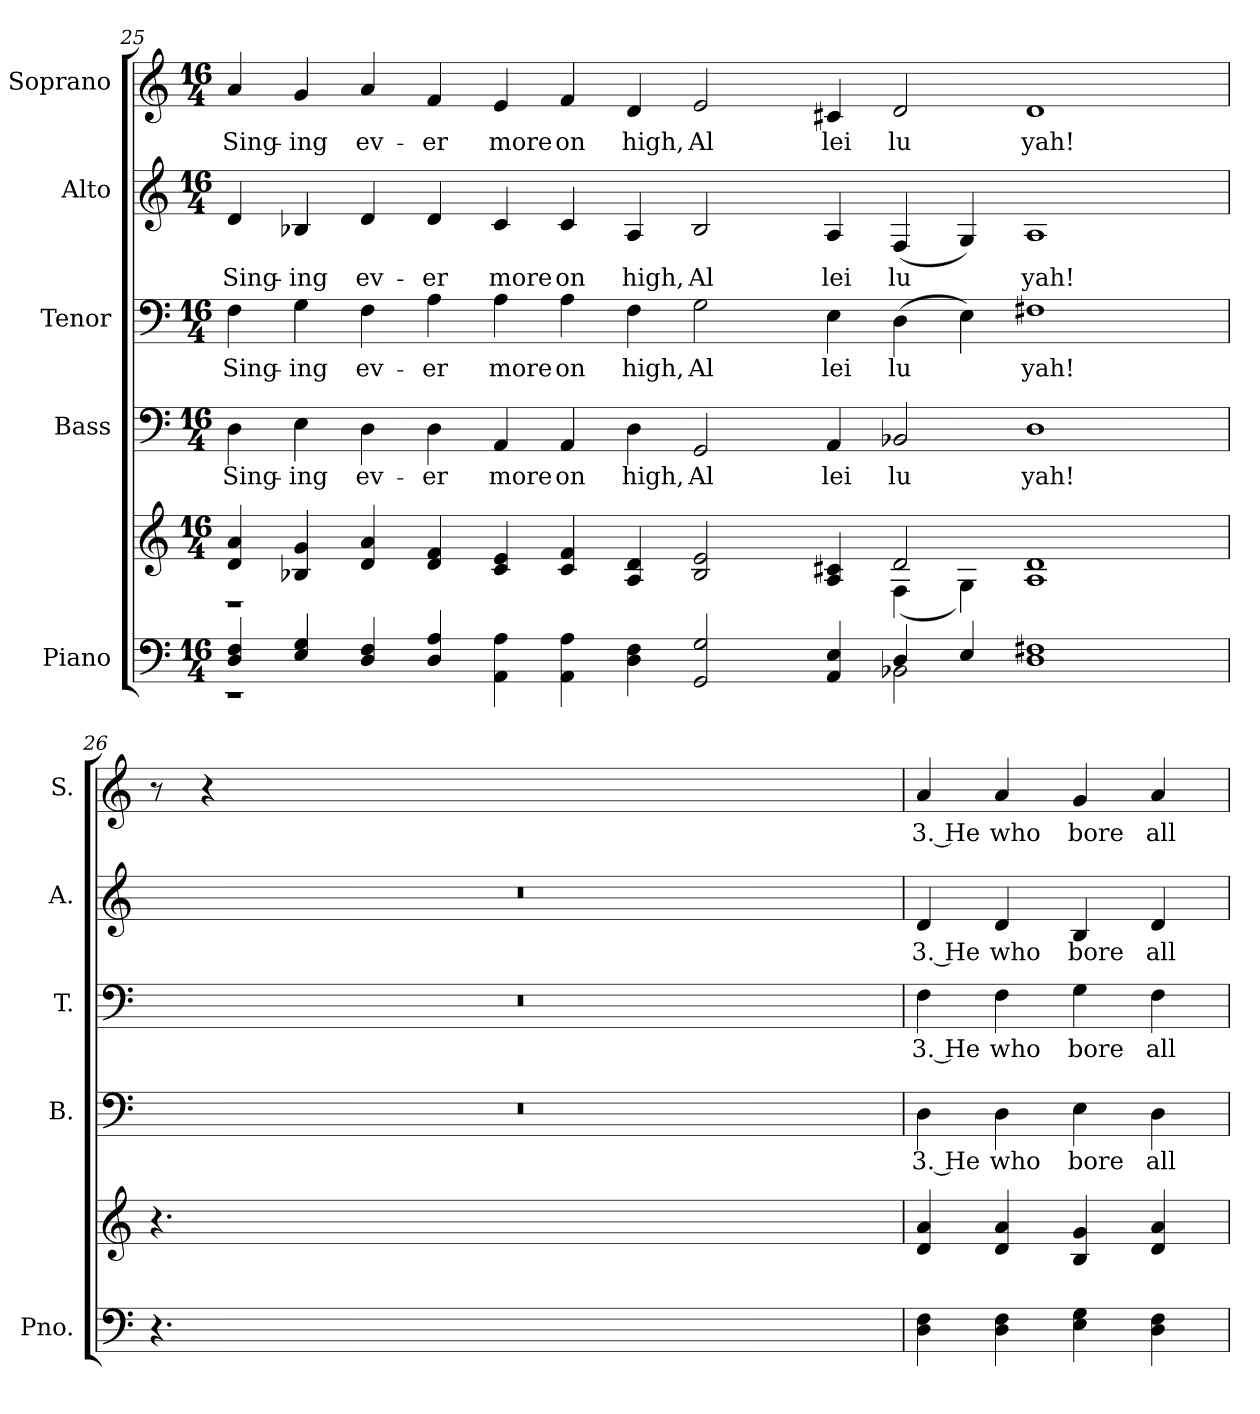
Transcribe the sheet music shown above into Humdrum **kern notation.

**kern	**kern	**kern	**text	**kern	**text	**kern	**text	**kern	**text
*part5	*part5	*part4	*part4	*part3	*part3	*part2	*part2	*part1	*part1
*staff6	*staff5	*staff4	*staff4	*staff3	*staff3	*staff2	*staff2	*staff1	*staff1
*I"Piano	*	*I"Bass	*	*I"Tenor	*	*I"Alto	*	*I"Soprano	*
*I'Pno.	*	*I'B.	*	*I'T.	*	*I'A.	*	*I'S.	*
!!LO:PB:g=z
*clefF4	*clefG2	*clefF4	*	*clefF4	*	*clefG2	*	*clefG2	*
*k[]	*k[]	*k[]	*	*k[]	*	*k[]	*	*k[]	*
*C:	*C:	*C:	*	*C:	*	*C:	*	*C:	*
*M16/4	*M16/4	*M16/4	*	*M16/4	*	*M16/4	*	*M16/4	*
=25	=25	=25	=25	=25	=25	=25	=25	=25	=25
*^	*^	*	*	*	*	*	*	*	*
!	!	!	!	!	!LO:LY:b:color=#000000	!	!	!	!	!	!
!	!	!	!	!	!	!	!LO:LY:b:color=#000000	!	!	!	!
!	!	!	!	!	!	!	!	!	!LO:LY:b:color=#000000	!	!
!	!	!	!	!	!	!	!	!	!	!	!LO:LY:b:color=#000000
4Di/ 4Fi	1r	4di/ 4ai	1r	4Di\	Sing-	4Fi\	Sing-	4di/	Sing-	4ai/	Sing-
!	!	!	!	!	!LO:LY:b:color=#000000	!	!	!	!	!	!
!	!	!	!	!	!	!	!LO:LY:b:color=#000000	!	!	!	!
!	!	!	!	!	!	!	!	!	!LO:LY:b:color=#000000	!	!
!	!	!	!	!	!	!	!	!	!	!	!LO:LY:b:color=#000000
4Ei/ 4Gi	.	4B-Xi/ 4gi	.	4Ei\	-ing	4Gi\	-ing	4B-Xi/	-ing	4gi/	-ing
!	!	!	!	!	!LO:LY:b:color=#000000	!	!	!	!	!	!
!	!	!	!	!	!	!	!LO:LY:b:color=#000000	!	!	!	!
!	!	!	!	!	!	!	!	!	!LO:LY:b:color=#000000	!	!
!	!	!	!	!	!	!	!	!	!	!	!LO:LY:b:color=#000000
4Di/ 4Fi	.	4di/ 4ai	.	4Di\	ev-	4Fi\	ev-	4di/	ev-	4ai/	ev-
!	!	!	!	!	!LO:LY:b:color=#000000	!	!	!	!	!	!
!	!	!	!	!	!	!	!LO:LY:b:color=#000000	!	!	!	!
!	!	!	!	!	!	!	!	!	!LO:LY:b:color=#000000	!	!
!	!	!	!	!	!	!	!	!	!	!	!LO:LY:b:color=#000000
4Di/ 4Ai	.	4di/ 4fi	.	4Di\	-er	4Ai\	-er	4di/	-er	4fi/	-er
!	!	!	!	!	!LO:LY:b:color=#000000	!	!	!	!	!	!
!	!	!	!	!	!	!	!LO:LY:b:color=#000000	!	!	!	!
!	!	!	!	!	!	!	!	!	!LO:LY:b:color=#000000	!	!
!	!	!	!	!	!	!	!	!	!	!	!LO:LY:b:color=#000000
4AAi\ 4Ai	1ryy	4ci/ 4ei	1ryy	4AAi/	more	4Ai\	more	4ci/	more	4ei/	more
!	!	!	!	!	!LO:LY:b:color=#000000	!	!	!	!	!	!
!	!	!	!	!	!	!	!LO:LY:b:color=#000000	!	!	!	!
!	!	!	!	!	!	!	!	!	!LO:LY:b:color=#000000	!	!
!	!	!	!	!	!	!	!	!	!	!	!LO:LY:b:color=#000000
4AAi\ 4Ai	.	4ci/ 4fi	.	4AAi/	on	4Ai\	on	4ci/	on	4fi/	on
!	!	!	!	!	!LO:LY:b:color=#000000	!	!	!	!	!	!
!	!	!	!	!	!	!	!LO:LY:b:color=#000000	!	!	!	!
!	!	!	!	!	!	!	!	!	!LO:LY:b:color=#000000	!	!
!	!	!	!	!	!	!	!	!	!	!	!LO:LY:b:color=#000000
4Di\ 4Fi	.	4Ai/ 4di	.	4Di\	high,	4Fi\	high,	4Ai/	high,	4di/	high,
!	!	!	!	!	!LO:LY:b:color=#000000	!	!	!	!	!	!
!	!	!	!	!	!	!	!LO:LY:b:color=#000000	!	!	!	!
!	!	!	!	!	!	!	!	!	!LO:LY:b:color=#000000	!	!
!	!	!	!	!	!	!	!	!	!	!	!LO:LY:b:color=#000000
2GGi/ 2Gi	.	2B-i/ 2ei	.	2GGi/	Al	2Gi\	Al	2B-i/	Al	2ei/	Al
.	2ryy	.	2ryy	.	.	.	.	.	.	.	.
!	!	!	!	!	!LO:LY:b:color=#000000	!	!	!	!	!	!
!	!	!	!	!	!	!	!LO:LY:b:color=#000000	!	!	!	!
!	!	!	!	!	!	!	!	!	!LO:LY:b:color=#000000	!	!
!	!	!	!	!	!	!	!	!	!	!	!LO:LY:b:color=#000000
4AAi/ 4Ei	.	4Ai/ 4c#Xi	.	4AAi/	lei	4Ei\	lei	4Ai/	lei	4c#Xi/	lei
!	!	!	!	!	!LO:LY:b:color=#000000	!	!	!	!	!	!
!	!	!	!	!	!	!	!LO:LY:b:color=#000000	!	!	!	!
!	!	!	!	!	!	!	!	!	!LO:LY:b:color=#000000	!	!
!	!	!	!	!	!	!	!	!	!	!	!LO:LY:b:color=#000000
4Di/	2BB-Xi\	2di/	(4Fi\	2BB-Xi/	lu	(4Di\	lu	(4Fi/	lu	2di/	lu
4Ei/	.	.	4Gi\)	.	.	4Ei\)	.	4Gi/)	.	.	.
!	!	!	!	!	!LO:LY:b:color=#000000	!	!	!	!	!	!
!	!	!	!	!	!	!	!LO:LY:b:color=#000000	!	!	!	!
!	!	!	!	!	!	!	!	!	!LO:LY:b:color=#000000	!	!
!	!	!	!	!	!	!	!	!	!	!	!LO:LY:b:color=#000000
1Di 1F#Xi	2ryy	1Ai 1di	2ryy	1Di	yah!	1F#Xi	yah!	1Ai	yah!	1di	yah!
.	2ryy	.	2ryy	.	.	.	.	.	.	.	.
!!LO:PB:g=z
=26	=26	=26	=26	=26	=26	=26	=26	=26	=26	=26	=26
!LO:N:vis=1	!	!LO:N:vis=1	!	!LO:N:vis=1	!	!LO:N:vis=1	!	!LO:N:vis=1	!	!	!
*v	*v	*	*	*	*	*	*	*	*	*	*
*	*v	*v	*	*	*	*	*	*	*	*
4.r	4.r	00r	.	00r	.	00r	.	8r	.
.	.	.	.	.	.	.	.	4r	.
0ryy	0ryy	.	.	.	.	.	.	0ryy	.
1ryy	1ryy	.	.	.	.	.	.	1ryy	.
2ryy	2ryy	.	.	.	.	.	.	2ryy	.
8ryy	8ryy	.	.	.	.	.	.	8ryy	.
=27	=27	=27	=27	=27	=27	=27	=27	=27	=27
!	!	!	!LO:LY:b:color=#000000	!	!	!	!	!	!
!	!	!	!	!	!LO:LY:b:color=#000000	!	!	!	!
!	!	!	!	!	!	!	!LO:LY:b:color=#000000	!	!
!	!	!	!	!	!	!	!	!	!LO:LY:b:color=#000000
4Di\ 4Fi	4di/ 4ai	4Di\	3. He	4Fi\	3. He	4di/	3. He	4ai/	3. He
!	!	!	!LO:LY:b:color=#000000	!	!	!	!	!	!
!	!	!	!	!	!LO:LY:b:color=#000000	!	!	!	!
!	!	!	!	!	!	!	!LO:LY:b:color=#000000	!	!
!	!	!	!	!	!	!	!	!	!LO:LY:b:color=#000000
4Di\ 4Fi	4di/ 4ai	4Di\	who	4Fi\	who	4di/	who	4ai/	who
!	!	!	!LO:LY:b:color=#000000	!	!	!	!	!	!
!	!	!	!	!	!LO:LY:b:color=#000000	!	!	!	!
!	!	!	!	!	!	!	!LO:LY:b:color=#000000	!	!
!	!	!	!	!	!	!	!	!	!LO:LY:b:color=#000000
4Ei\ 4Gi	4Bi/ 4gi	4Ei\	bore	4Gi\	bore	4Bi/	bore	4gi/	bore
!	!	!	!LO:LY:b:color=#000000	!	!	!	!	!	!
!	!	!	!	!	!LO:LY:b:color=#000000	!	!	!	!
!	!	!	!	!	!	!	!LO:LY:b:color=#000000	!	!
!	!	!	!	!	!	!	!	!	!LO:LY:b:color=#000000
4Di\ 4Fi	4di/ 4ai	4Di\	all	4Fi\	all	4di/	all	4ai/	all
=	=	=	=	=	=	=	=	=	=
*-	*-	*-	*-	*-	*-	*-	*-	*-	*-
